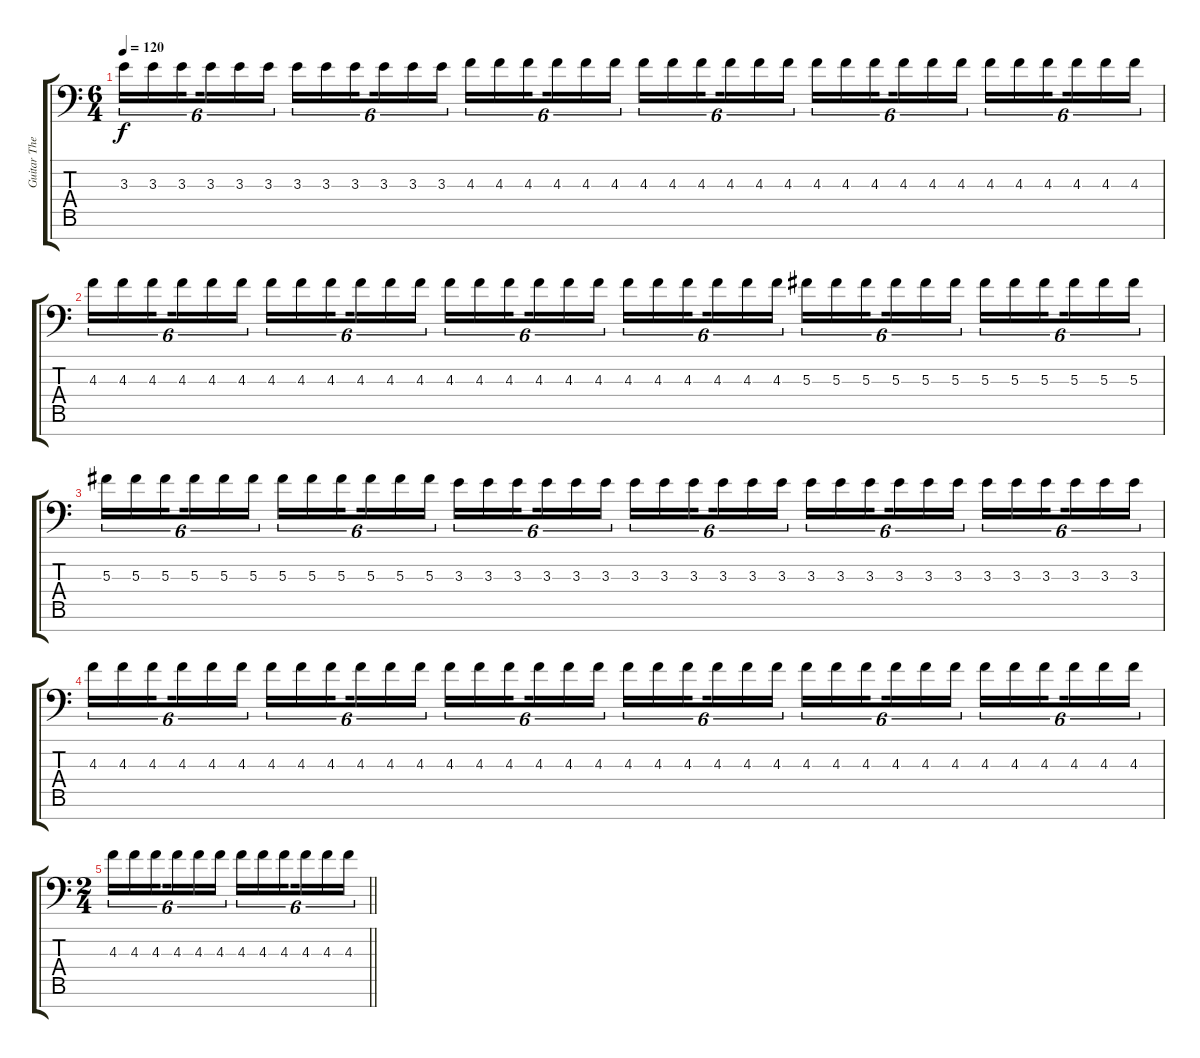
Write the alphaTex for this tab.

\track ("Guitar Theme" "Guitar The") {instrument overdrivenguitar}
\staff {score tabs}
\tuning (Bb3 F3 Db3 Ab2 Eb2 Bb1 F1) {hide}
\ts (6 4)
\tempo 120
\clef f4
\ks c
3.3.16{tu (6 4) dy f} 3.3.16{tu (6 4)} 3.3.16{tu (6 4) beam splitsecondary} 3.3.16{tu (6 4)} 3.3.16{tu (6 4)} 3.3.16{tu (6 4) beam splitsecondary} 3.3.16{tu (6 4)} 3.3.16{tu (6 4)} 3.3.16{tu (6 4) beam splitsecondary} 3.3.16{tu (6 4)} 3.3.16{tu (6 4)} 3.3.16{tu (6 4) beam splitsecondary} 4.3.16{tu (6 4)} 4.3.16{tu (6 4)} 4.3.16{tu (6 4) beam splitsecondary} 4.3.16{tu (6 4)} 4.3.16{tu (6 4)} 4.3.16{tu (6 4)} 4.3.16{tu (6 4)} 4.3.16{tu (6 4)} 4.3.16{tu (6 4) beam splitsecondary} 4.3.16{tu (6 4)} 4.3.16{tu (6 4)} 4.3.16{tu (6 4) beam splitsecondary} 4.3.16{tu (6 4)} 4.3.16{tu (6 4)} 4.3.16{tu (6 4) beam splitsecondary} 4.3.16{tu (6 4)} 4.3.16{tu (6 4)} 4.3.16{tu (6 4) beam splitsecondary} 4.3.16{tu (6 4)} 4.3.16{tu (6 4)} 4.3.16{tu (6 4) beam splitsecondary} 4.3.16{tu (6 4)} 4.3.16{tu (6 4)} 4.3.16{tu (6 4)} |
4.3.16{tu (6 4)} 4.3.16{tu (6 4)} 4.3.16{tu (6 4) beam splitsecondary} 4.3.16{tu (6 4)} 4.3.16{tu (6 4)} 4.3.16{tu (6 4) beam splitsecondary} 4.3.16{tu (6 4)} 4.3.16{tu (6 4)} 4.3.16{tu (6 4) beam splitsecondary} 4.3.16{tu (6 4)} 4.3.16{tu (6 4)} 4.3.16{tu (6 4) beam splitsecondary} 4.3.16{tu (6 4)} 4.3.16{tu (6 4)} 4.3.16{tu (6 4) beam splitsecondary} 4.3.16{tu (6 4)} 4.3.16{tu (6 4)} 4.3.16{tu (6 4)} 4.3.16{tu (6 4)} 4.3.16{tu (6 4)} 4.3.16{tu (6 4) beam splitsecondary} 4.3.16{tu (6 4)} 4.3.16{tu (6 4)} 4.3.16{tu (6 4) beam splitsecondary} 5.3.16{tu (6 4)} 5.3.16{tu (6 4)} 5.3.16{tu (6 4) beam splitsecondary} 5.3.16{tu (6 4)} 5.3.16{tu (6 4)} 5.3.16{tu (6 4) beam splitsecondary} 5.3.16{tu (6 4)} 5.3.16{tu (6 4)} 5.3.16{tu (6 4) beam splitsecondary} 5.3.16{tu (6 4)} 5.3.16{tu (6 4)} 5.3.16{tu (6 4)} |
5.3.16{tu (6 4)} 5.3.16{tu (6 4)} 5.3.16{tu (6 4) beam splitsecondary} 5.3.16{tu (6 4)} 5.3.16{tu (6 4)} 5.3.16{tu (6 4) beam splitsecondary} 5.3.16{tu (6 4)} 5.3.16{tu (6 4)} 5.3.16{tu (6 4) beam splitsecondary} 5.3.16{tu (6 4)} 5.3.16{tu (6 4)} 5.3.16{tu (6 4) beam splitsecondary} 3.3.16{tu (6 4)} 3.3.16{tu (6 4)} 3.3.16{tu (6 4) beam splitsecondary} 3.3.16{tu (6 4)} 3.3.16{tu (6 4)} 3.3.16{tu (6 4)} 3.3.16{tu (6 4)} 3.3.16{tu (6 4)} 3.3.16{tu (6 4) beam splitsecondary} 3.3.16{tu (6 4)} 3.3.16{tu (6 4)} 3.3.16{tu (6 4) beam splitsecondary} 3.3.16{tu (6 4)} 3.3.16{tu (6 4)} 3.3.16{tu (6 4) beam splitsecondary} 3.3.16{tu (6 4)} 3.3.16{tu (6 4)} 3.3.16{tu (6 4) beam splitsecondary} 3.3.16{tu (6 4)} 3.3.16{tu (6 4)} 3.3.16{tu (6 4) beam splitsecondary} 3.3.16{tu (6 4)} 3.3.16{tu (6 4)} 3.3.16{tu (6 4)} |
4.3.16{tu (6 4)} 4.3.16{tu (6 4)} 4.3.16{tu (6 4) beam splitsecondary} 4.3.16{tu (6 4)} 4.3.16{tu (6 4)} 4.3.16{tu (6 4) beam splitsecondary} 4.3.16{tu (6 4)} 4.3.16{tu (6 4)} 4.3.16{tu (6 4) beam splitsecondary} 4.3.16{tu (6 4)} 4.3.16{tu (6 4)} 4.3.16{tu (6 4) beam splitsecondary} 4.3.16{tu (6 4)} 4.3.16{tu (6 4)} 4.3.16{tu (6 4) beam splitsecondary} 4.3.16{tu (6 4)} 4.3.16{tu (6 4)} 4.3.16{tu (6 4)} 4.3.16{tu (6 4)} 4.3.16{tu (6 4)} 4.3.16{tu (6 4) beam splitsecondary} 4.3.16{tu (6 4)} 4.3.16{tu (6 4)} 4.3.16{tu (6 4) beam splitsecondary} 4.3.16{tu (6 4)} 4.3.16{tu (6 4)} 4.3.16{tu (6 4) beam splitsecondary} 4.3.16{tu (6 4)} 4.3.16{tu (6 4)} 4.3.16{tu (6 4) beam splitsecondary} 4.3.16{tu (6 4)} 4.3.16{tu (6 4)} 4.3.16{tu (6 4) beam splitsecondary} 4.3.16{tu (6 4)} 4.3.16{tu (6 4)} 4.3.16{tu (6 4)} |
\ts (2 4)
\barLineRight lightlight
4.3.16{tu (6 4)} 4.3.16{tu (6 4)} 4.3.16{tu (6 4) beam splitsecondary} 4.3.16{tu (6 4)} 4.3.16{tu (6 4)} 4.3.16{tu (6 4)} 4.3.16{tu (6 4)} 4.3.16{tu (6 4)} 4.3.16{tu (6 4) beam splitsecondary} 4.3.16{tu (6 4)} 4.3.16{tu (6 4)} 4.3.16{tu (6 4)}
